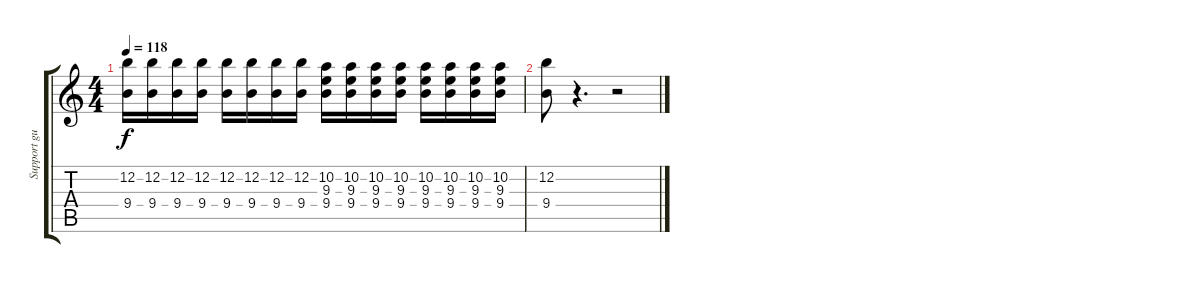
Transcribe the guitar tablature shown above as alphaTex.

\track ("Support guitar arrangement" "Support gu") {instrument overdrivenguitar}
\staff {score tabs}
\tuning (E4 B3 G3 D3 A2 E2) {hide}
\ts (4 4)
\tempo 118
\clef g2
\ks c
(12.2 9.4).16{dy f} (12.2 9.4).16 (12.2 9.4).16 (12.2 9.4).16 (12.2 9.4).16 (12.2 9.4).16 (12.2 9.4).16 (12.2 9.4).16 (10.2 9.3 9.4).16 (10.2 9.3 9.4).16 (10.2 9.3 9.4).16 (10.2 9.3 9.4).16 (10.2 9.3 9.4).16 (10.2 9.3 9.4).16 (10.2 9.3 9.4).16 (10.2 9.3 9.4).16 |
(12.2 9.4).8 r.4{d} r.2
